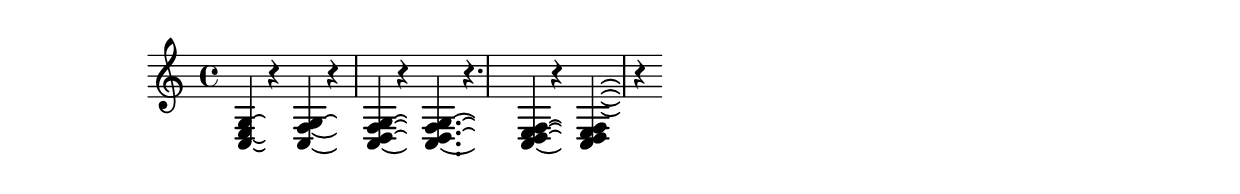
%%  Do not edit this file; it is auto-generated from LSR!
\version "2.10.12"

\header { texidoc = "
Laissez vibrer ties should avoid dots and staff lines, similar to
normal ties.  They have fixed size. Their formatting can be tuned with
@code{tie-configuration} 
" }

\paper {
  ragged-right = ##t
}

\relative {
  <c e g>\laissezVibrer r4
  <c f g>\laissezVibrer r
  <c d f g>\laissezVibrer r
  <c d f g>4.\laissezVibrer r

  <c d e f>4\laissezVibrer r
  \override LaissezVibrerTieColumn #'tie-configuration
    = #'((-7 . -1)
         (-5 . -1)
         (-3 . 1)
         (-1 . 1))
  <c d e f>4\laissezVibrer r
}

